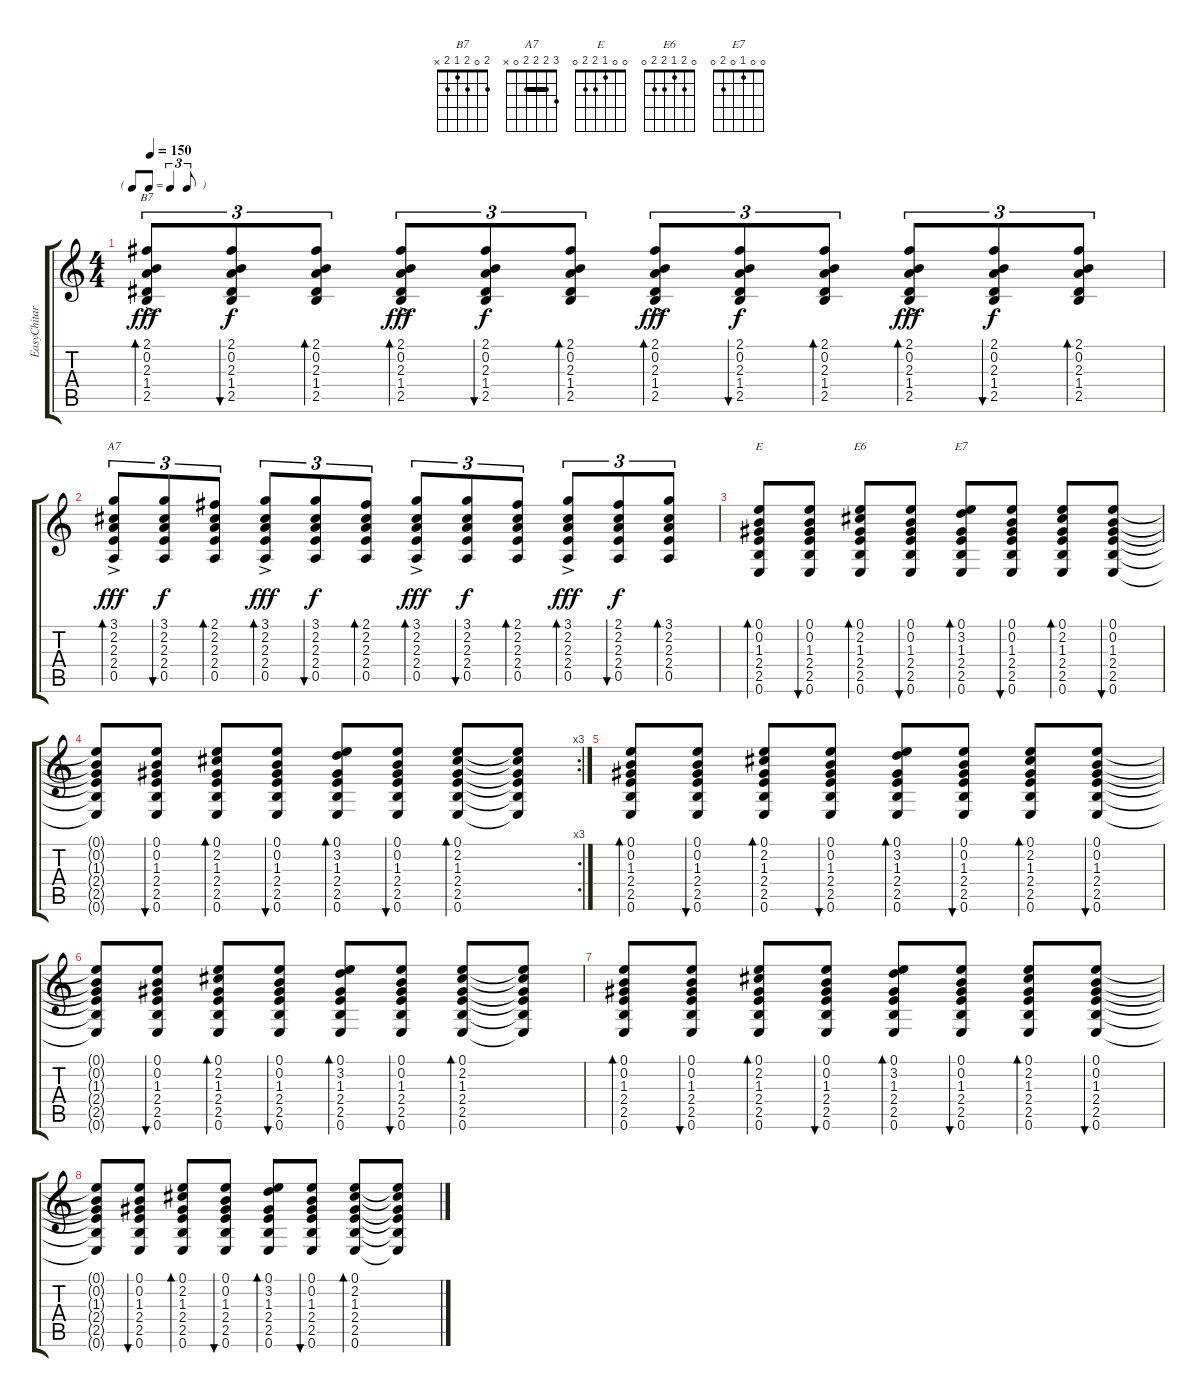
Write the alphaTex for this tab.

\track ("EasyChitarra blues" "EasyChitar") {instrument electricguitarjazz}
\staff {score tabs}
\tuning (E4 B3 G3 D3 A2 E2) {hide}
\chord ("B7" 2 0 2 1 2 x)
\chord ("A7" 3 2 2 2 0 x) {barre 2}
\chord ("E" 0 0 1 2 2 0)
\chord ("E6" 0 2 1 2 2 0)
\chord ("E7" 0 0 1 0 2 0)
\ts (4 4)
\tf triplet8th
\tempo 150
\clef g2
\ks c
(2.1{ac} 0.2{ac} 2.3{ac} 1.4 2.5).8{tu (3 2) bd 30 ch "B7" dy fff} (2.1 0.2 2.3 1.4 2.5).8{tu (3 2) bu 30 dy f} (2.1 0.2 2.3 1.4 2.5).8{tu (3 2) bd 30} (2.1{ac} 0.2{ac} 2.3{ac} 1.4 2.5).8{tu (3 2) bd 30 dy fff} (2.1 0.2 2.3 1.4 2.5).8{tu (3 2) bu 30 dy f} (2.1 0.2 2.3 1.4 2.5).8{tu (3 2) bd 30} (2.1{ac} 0.2{ac} 2.3{ac} 1.4 2.5).8{tu (3 2) bd 30 dy fff} (2.1 0.2 2.3 1.4 2.5).8{tu (3 2) bu 30 dy f} (2.1 0.2 2.3 1.4 2.5).8{tu (3 2) bd 30} (2.1{ac} 0.2{ac} 2.3{ac} 1.4 2.5).8{tu (3 2) bd 30 dy fff} (2.1 0.2 2.3 1.4 2.5).8{tu (3 2) bu 30 dy f} (2.1 0.2 2.3 1.4 2.5).8{tu (3 2) bd 30} |
(3.1{ac} 2.2{ac} 2.3{ac} 2.4 0.5).8{tu (3 2) bd 30 ch "A7" dy fff} (3.1 2.2 2.3 2.4 0.5).8{tu (3 2) bu 30 dy f} (2.1 2.2 2.3 2.4 0.5).8{tu (3 2) bd 30} (3.1{ac} 2.2{ac} 2.3{ac} 2.4 0.5).8{tu (3 2) bd 30 dy fff} (3.1 2.2 2.3 2.4 0.5).8{tu (3 2) bu 30 dy f} (2.1 2.2 2.3 2.4 0.5).8{tu (3 2) bd 30} (3.1{ac} 2.2{ac} 2.3{ac} 2.4 0.5).8{tu (3 2) bd 30 dy fff} (3.1 2.2 2.3 2.4 0.5).8{tu (3 2) bu 30 dy f} (2.1 2.2 2.3 2.4 0.5).8{tu (3 2) bd 30} (3.1{ac} 2.2{ac} 2.3{ac} 2.4 0.5).8{tu (3 2) bd 30 dy fff} (2.1 2.2 2.3 2.4 0.5).8{tu (3 2) bu 30 dy f} (3.1 2.2 2.3 2.4 0.5).8{tu (3 2) bd 30} |
(0.1 0.2 1.3 2.4 2.5 0.6).8{bd 30 ch "E"} (0.1 0.2 1.3 2.4 2.5 0.6).8{bu 30} (0.1 2.2 1.3 2.4 2.5 0.6).8{bd 30 ch "E6"} (0.1 0.2 1.3 2.4 2.5 0.6).8{bu 30} (0.1 3.2 1.3 2.4 2.5 0.6).8{bd 30 ch "E7"} (0.1 0.2 1.3 2.4 2.5 0.6).8{bu 30} (0.1 2.2 1.3 2.4 2.5 0.6).8{bd 30} (0.1 0.2 1.3 2.4 2.5 0.6).8{bu 30} |
\rc 3
(0.1{t} 0.2{t} 1.3{t} 2.4{t} 2.5{t} 0.6{t}).8 (0.1 0.2 1.3 2.4 2.5 0.6).8{bu 30} (0.1 2.2 1.3 2.4 2.5 0.6).8{bd 30} (0.1 0.2 1.3 2.4 2.5 0.6).8{bu 30} (0.1 3.2 1.3 2.4 2.5 0.6).8{bd 30} (0.1 0.2 1.3 2.4 2.5 0.6).8{bu 30} (0.1 2.2 1.3 2.4 2.5 0.6).8{bd 30} (0.1{t} 2.2{t} 1.3{t} 2.4{t} 2.5{t} 0.6{t}).8 |
(0.1 0.2 1.3 2.4 2.5 0.6).8{bd 30} (0.1 0.2 1.3 2.4 2.5 0.6).8{bu 30} (0.1 2.2 1.3 2.4 2.5 0.6).8{bd 30} (0.1 0.2 1.3 2.4 2.5 0.6).8{bu 30} (0.1 3.2 1.3 2.4 2.5 0.6).8{bd 30} (0.1 0.2 1.3 2.4 2.5 0.6).8{bu 30} (0.1 2.2 1.3 2.4 2.5 0.6).8{bd 30} (0.1 0.2 1.3 2.4 2.5 0.6).8{bu 30} |
(0.1{t} 0.2{t} 1.3{t} 2.4{t} 2.5{t} 0.6{t}).8 (0.1 0.2 1.3 2.4 2.5 0.6).8{bu 30} (0.1 2.2 1.3 2.4 2.5 0.6).8{bd 30} (0.1 0.2 1.3 2.4 2.5 0.6).8{bu 30} (0.1 3.2 1.3 2.4 2.5 0.6).8{bd 30} (0.1 0.2 1.3 2.4 2.5 0.6).8{bu 30} (0.1 2.2 1.3 2.4 2.5 0.6).8{bd 30} (0.1{t} 2.2{t} 1.3{t} 2.4{t} 2.5{t} 0.6{t}).8 |
(0.1 0.2 1.3 2.4 2.5 0.6).8{bd 30} (0.1 0.2 1.3 2.4 2.5 0.6).8{bu 30} (0.1 2.2 1.3 2.4 2.5 0.6).8{bd 30} (0.1 0.2 1.3 2.4 2.5 0.6).8{bu 30} (0.1 3.2 1.3 2.4 2.5 0.6).8{bd 30} (0.1 0.2 1.3 2.4 2.5 0.6).8{bu 30} (0.1 2.2 1.3 2.4 2.5 0.6).8{bd 30} (0.1 0.2 1.3 2.4 2.5 0.6).8{bu 30} |
(0.1{t} 0.2{t} 1.3{t} 2.4{t} 2.5{t} 0.6{t}).8 (0.1 0.2 1.3 2.4 2.5 0.6).8{bu 30} (0.1 2.2 1.3 2.4 2.5 0.6).8{bd 30} (0.1 0.2 1.3 2.4 2.5 0.6).8{bu 30} (0.1 3.2 1.3 2.4 2.5 0.6).8{bd 30} (0.1 0.2 1.3 2.4 2.5 0.6).8{bu 30} (0.1 2.2 1.3 2.4 2.5 0.6).8{bd 30} (0.1{t} 2.2{t} 1.3{t} 2.4{t} 2.5{t} 0.6{t}).8
